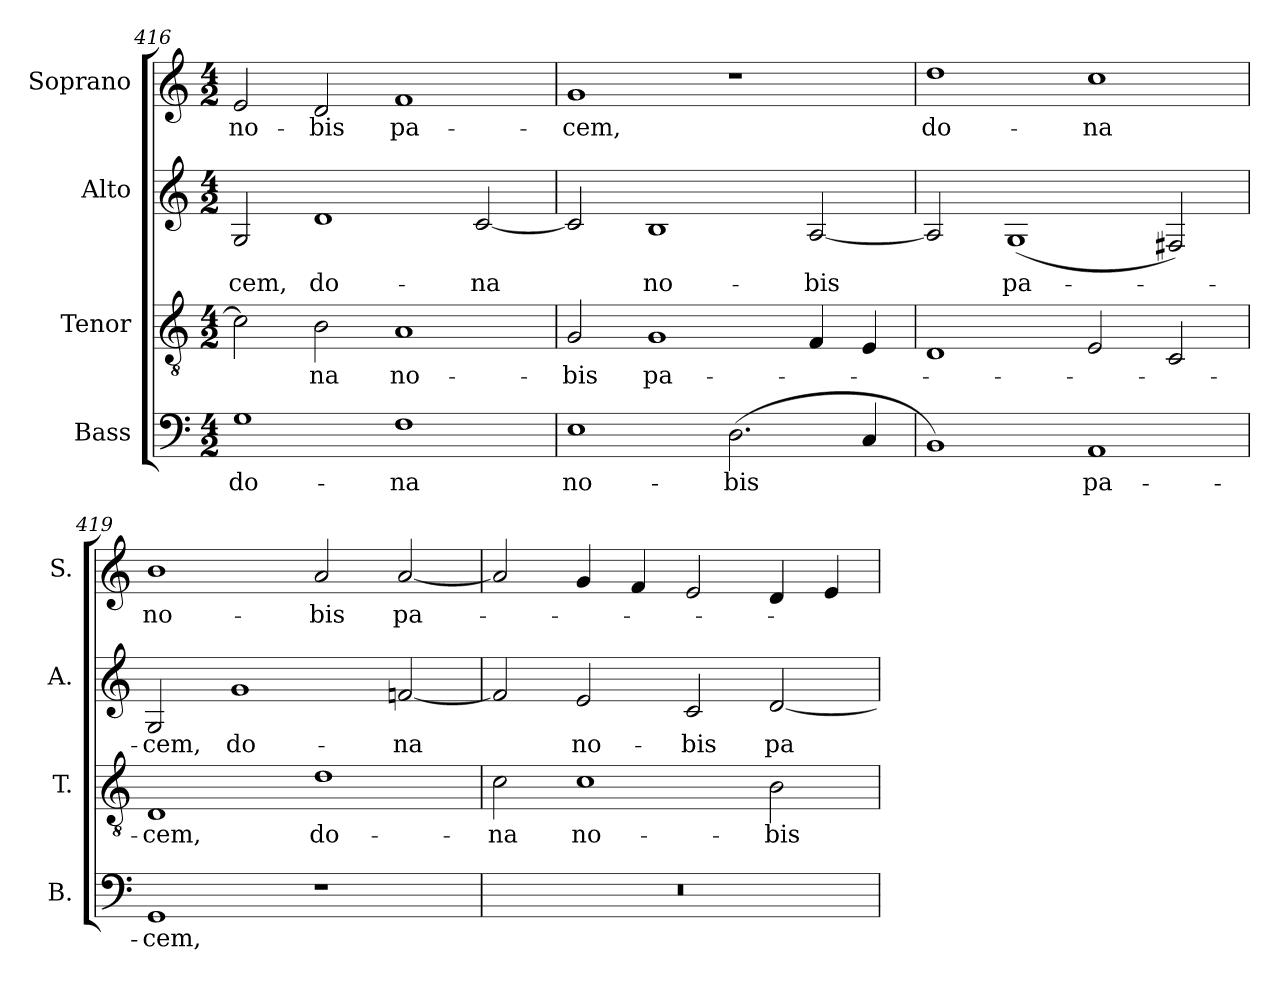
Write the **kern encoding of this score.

**kern	**text	**kern	**text	**kern	**text	**kern	**text
*part4	*part4	*part3	*part3	*part2	*part2	*part1	*part1
*staff4	*staff4	*staff3	*staff3	*staff2	*staff2	*staff1	*staff1
*I"Bass	*	*I"Tenor	*	*I"Alto	*	*I"Soprano	*
*I'B.	*	*I'T.	*	*I'A.	*	*I'S.	*
*clefF4	*	*clefGv2	*	*clefG2	*	*clefG2	*
*	*	*ITrd7c12	*	*	*	*	*
*k[]	*	*k[]	*	*k[]	*	*k[]	*
*C:	*	*C:	*	*C:	*	*C:	*
*M4/2	*	*M4/2	*	*M4/2	*	*M4/2	*
=416	=416	=416	=416	=416	=416	=416	=416
!	!LO:LY:b:color=#000000	!	!	!	!	!	!
!	!	!	!	!	!LO:LY:b:color=#000000	!	!
!	!	!	!	!	!	!	!LO:LY:b:color=#000000
1Gi	do-	2Ci\]	.	2Gi/	-cem,	2ei/	no-
!	!	!	!LO:LY:b:color=#000000	!	!	!	!
!	!	!	!	!	!LO:LY:b:color=#000000	!	!
!	!	!	!	!	!	!	!LO:LY:b:color=#000000
.	.	2BBi\	-na	1di	do-	2di/	-bis
!	!LO:LY:b:color=#000000	!	!	!	!	!	!
!	!	!	!LO:LY:b:color=#000000	!	!	!	!
!	!	!	!	!	!	!	!LO:LY:b:color=#000000
1Fi	-na	1AAi	no-	.	.	1fi	pa-
!	!	!	!	!	!LO:LY:b:color=#000000	!	!
.	.	.	.	[2ci/	-na	.	.
=417	=417	=417	=417	=417	=417	=417	=417
!	!LO:LY:b:color=#000000	!	!	!	!	!	!
!	!	!	!LO:LY:b:color=#000000	!	!	!	!
!	!	!	!	!	!	!	!LO:LY:b:color=#000000
1Ei	no-	2GGi/	-bis	2ci/]	.	1gi	-cem,
!	!	!	!LO:LY:b:color=#000000	!	!	!	!
!	!	!	!	!	!LO:LY:b:color=#000000	!	!
.	.	1GGi	pa-	1Bi	no-	.	.
!	!LO:LY:b:color=#000000	!	!	!	!	!	!
(2.Di\	-bis	.	.	.	.	1r	.
!	!	!	!	!	!LO:LY:b:color=#000000	!	!
.	.	4FFi/	.	[2Ai/	-bis	.	.
4Ci/	.	4EEi/	.	.	.	.	.
=418	=418	=418	=418	=418	=418	=418	=418
!	!	!	!	!	!	!	!LO:LY:b:color=#000000
1BBi)	.	1DDi	.	2Ai/]	.	1ddi	do-
!	!	!	!	!	!LO:LY:b:color=#000000	!	!
.	.	.	.	(1Gi	pa-	.	.
!	!LO:LY:b:color=#000000	!	!	!	!	!	!
!	!	!	!	!	!	!	!LO:LY:b:color=#000000
1AAi	pa-	2EEi/	.	.	.	1cci	-na
.	.	2CCi/	.	2F#Xi/)	.	.	.
!!LO:PB:g=z
=419	=419	=419	=419	=419	=419	=419	=419
!	!LO:LY:b:color=#000000	!	!	!	!	!	!
!	!	!	!LO:LY:b:color=#000000	!	!	!	!
!	!	!	!	!	!LO:LY:b:color=#000000	!	!
!	!	!	!	!	!	!	!LO:LY:b:color=#000000
1GGi	-cem,	1DDi	-cem,	2Gi/	-cem,	1bi	no-
!	!	!	!	!	!LO:LY:b:color=#000000	!	!
.	.	.	.	1gi	do-	.	.
!	!	!	!LO:LY:b:color=#000000	!	!	!	!
!	!	!	!	!	!	!	!LO:LY:b:color=#000000
1r	.	1Di	do-	.	.	2ai/	-bis
!	!	!	!	!	!LO:LY:b:color=#000000	!	!
!	!	!	!	!	!	!	!LO:LY:b:color=#000000
.	.	.	.	[2fni/	-na	[2ai/	pa-
=420	=420	=420	=420	=420	=420	=420	=420
!LO:N:vis=1	!	!	!	!	!	!	!
!	!	!	!LO:LY:b:color=#000000	!	!	!	!
0r	.	2Ci\	-na	2fi/]	.	2ai/]	.
!	!	!	!LO:LY:b:color=#000000	!	!	!	!
!	!	!	!	!	!LO:LY:b:color=#000000	!	!
.	.	1Ci	no-	2ei/	no-	4gi/	.
.	.	.	.	.	.	4fi/	.
!	!	!	!	!	!LO:LY:b:color=#000000	!	!
.	.	.	.	2ci/	-bis	2ei/	.
!	!	!	!LO:LY:b:color=#000000	!	!	!	!
!	!	!	!	!	!LO:LY:b:color=#000000	!	!
.	.	2BBi\	-bis	[2di/	pa-	4di/	.
.	.	.	.	.	.	4ei/	.
=	=	=	=	=	=	=	=
*-	*-	*-	*-	*-	*-	*-	*-
